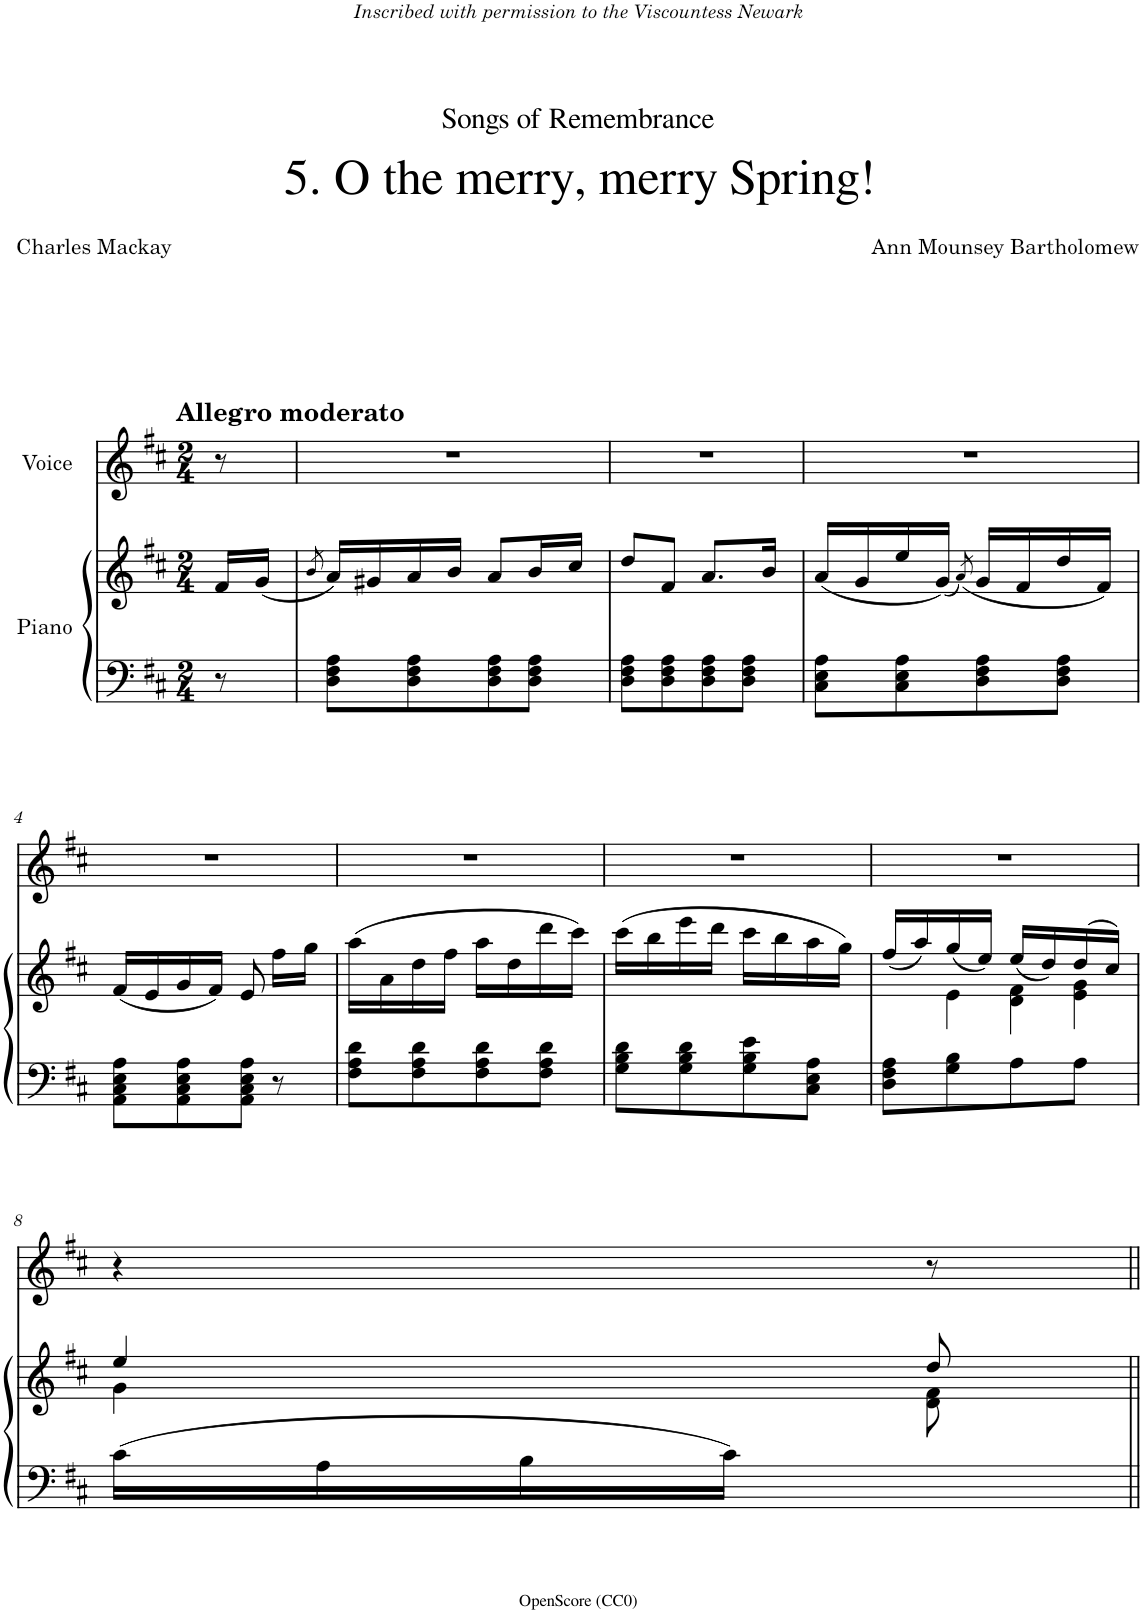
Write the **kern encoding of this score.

**kern	**kern	**kern
*part2	*part2	*part1
*staff3	*staff2	*staff1
*I"Piano	*	*I"Voice
*I'Pno	*	*
*clefF4	*clefG2	*clefG2
*k[f#c#]	*k[f#c#]	*k[f#c#]
*M2/4	*M2/4	*M2/4
=	=	=
!	!	!LO:TX:a:B:t=Allegro moderato
8r	16f#/LL	8r
.	(16g/JJ	.
=1	=1	=1
.	8qb/	.
8D\ 8F#\ 8A\L	16a/LL)	2r
.	16g#X/	.
8D\ 8F#\ 8A\	16a/	.
.	16b/JJ	.
8D\ 8F#\ 8A\	8a/L	.
8D\ 8F#\ 8A\J	16b/L	.
.	16cc#/JJ	.
=2	=2	=2
8D\ 8F#\ 8A\L	8dd/L	2r
8D\ 8F#\ 8A\	8f#/J	.
8D\ 8F#\ 8A\	8.a/L	.
8D\ 8F#\ 8A\J	.	.
.	16b/Jk	.
=3	=3	=3
8C#\ 8E\ 8A\L	(16a/LL	2r
.	16g/	.
8C#\ 8E\ 8A\	16ee/	.
.	(16g/JJ)	.
.	(8qa/)	.
8D\ 8F#\ 8A\	16g/LL	.
.	16f#/	.
8D\ 8F#\ 8A\J	16dd/	.
.	16f#/JJ)	.
!!LO:LB:g=z
=4	=4	=4
8AA\ 8C#\ 8E\ 8A\L	(16f#/LL	2r
.	16e/	.
8AA\ 8C#\ 8E\ 8A\	16g/	.
.	16f#/JJ)	.
8AA\ 8C#\ 8E\ 8A\J	8e/	.
8r	16ff#\LL	.
.	16gg\JJ	.
=5	=5	=5
8F#\ 8A\ 8d\L	(16aa\LL	2r
.	16a\	.
8F#\ 8A\ 8d\	16dd\	.
.	16ff#\JJ	.
8F#\ 8A\ 8d\	16aa\LL	.
.	16dd\	.
8F#\ 8A\ 8d\J	16ddd\	.
.	16ccc#\JJ)	.
=6	=6	=6
8G\ 8B\ 8d\L	(16ccc#\LL	2r
.	16bb\	.
8G\ 8B\ 8d\	16eee\	.
.	16ddd\JJ	.
8G\ 8B\ 8e\	16ccc#\LL	.
.	16bb\	.
8C#\ 8E\ 8A\J	16aa\	.
.	16gg\JJ)	.
=7	=7	=7
*	*^	*
8D\ 8F#\ 8A\L	(16ff#/LL	8ryy	2r
.	16aa/)	.	.
8G\ 8B\	(<16gg/	8e\	.
.	16ee/JJ)	.	.
8A\	(<16ee/LL	8d\ 8f#\	.
.	16dd/)	.	.
8A\J	(16dd/	8e\ 8g\	.
.	16cc#/JJ)	.	.
!!LO:LB:g=z
=8	=8	=8	=8
*	*	*^	*
16c#\LL	4ee/	4g\	4ryy	4r
16A\	.	.	.	.
16B\	.	.	.	.
16c#\JJ	.	.	.	.
8ryy	8dd/	8ryy	8d\ 8f#\	8r
*	*v	*v	*v	*
=||	=||	=||
*-	*-	*-
